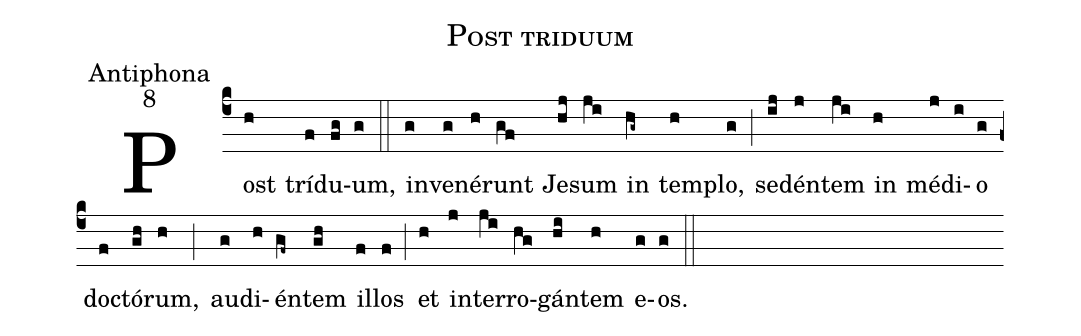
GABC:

name:Post triduum;
office-part:Antiphona;
mode:8;
%%
(c4) Post(h) trí(f)du(fg)um,(g) (::)
in(g)ve(g)né(h)runt(gf) Je(hj)sum(ji) in(hg~) tem(h)plo,(g) (;) se(ij)dén(j)tem(ji) in(h) mé(j)di(i)o(g) do(f)ctó(gh)rum,(h) (;) au(g)di(h)én(gf~)tem(gh) il(f)los(f) (;) et(h) in(j)ter(ji)ro(hg)gán(hi)tem(h) e(g)os.(g) (::)
